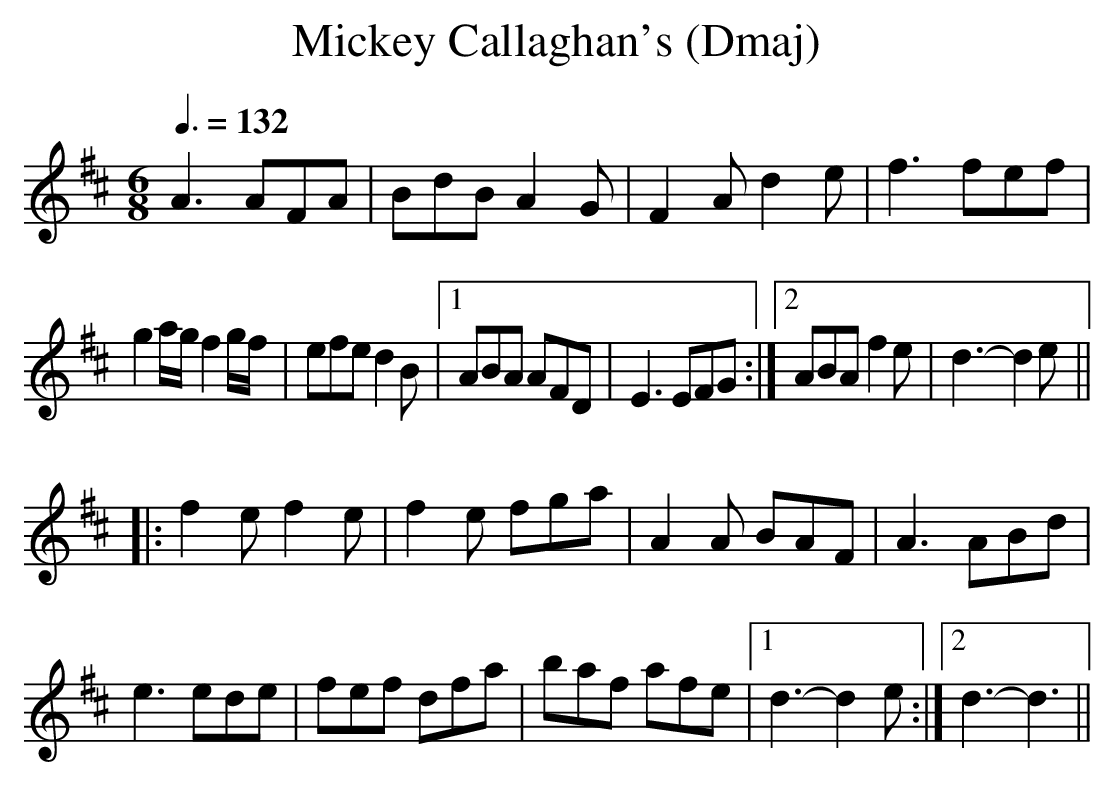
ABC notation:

X:1
T:Mickey Callaghan's (Dmaj)
Q:3/8=132
M:6/8
L:1/8
K:Dmaj
A3 AFA|BdB A2G|F2A d2e|f3 fef|
g2a/g/ f2g/f/|efe d2B|1ABA AFD|E3 EFG:|2ABA f2e|d3-d2e||
|:f2e f2e|f2e fga|A2A BAF|A3 ABd|
e3 ede|fef dfa|baf afe|1d3-d2e:|2d3-d3||
